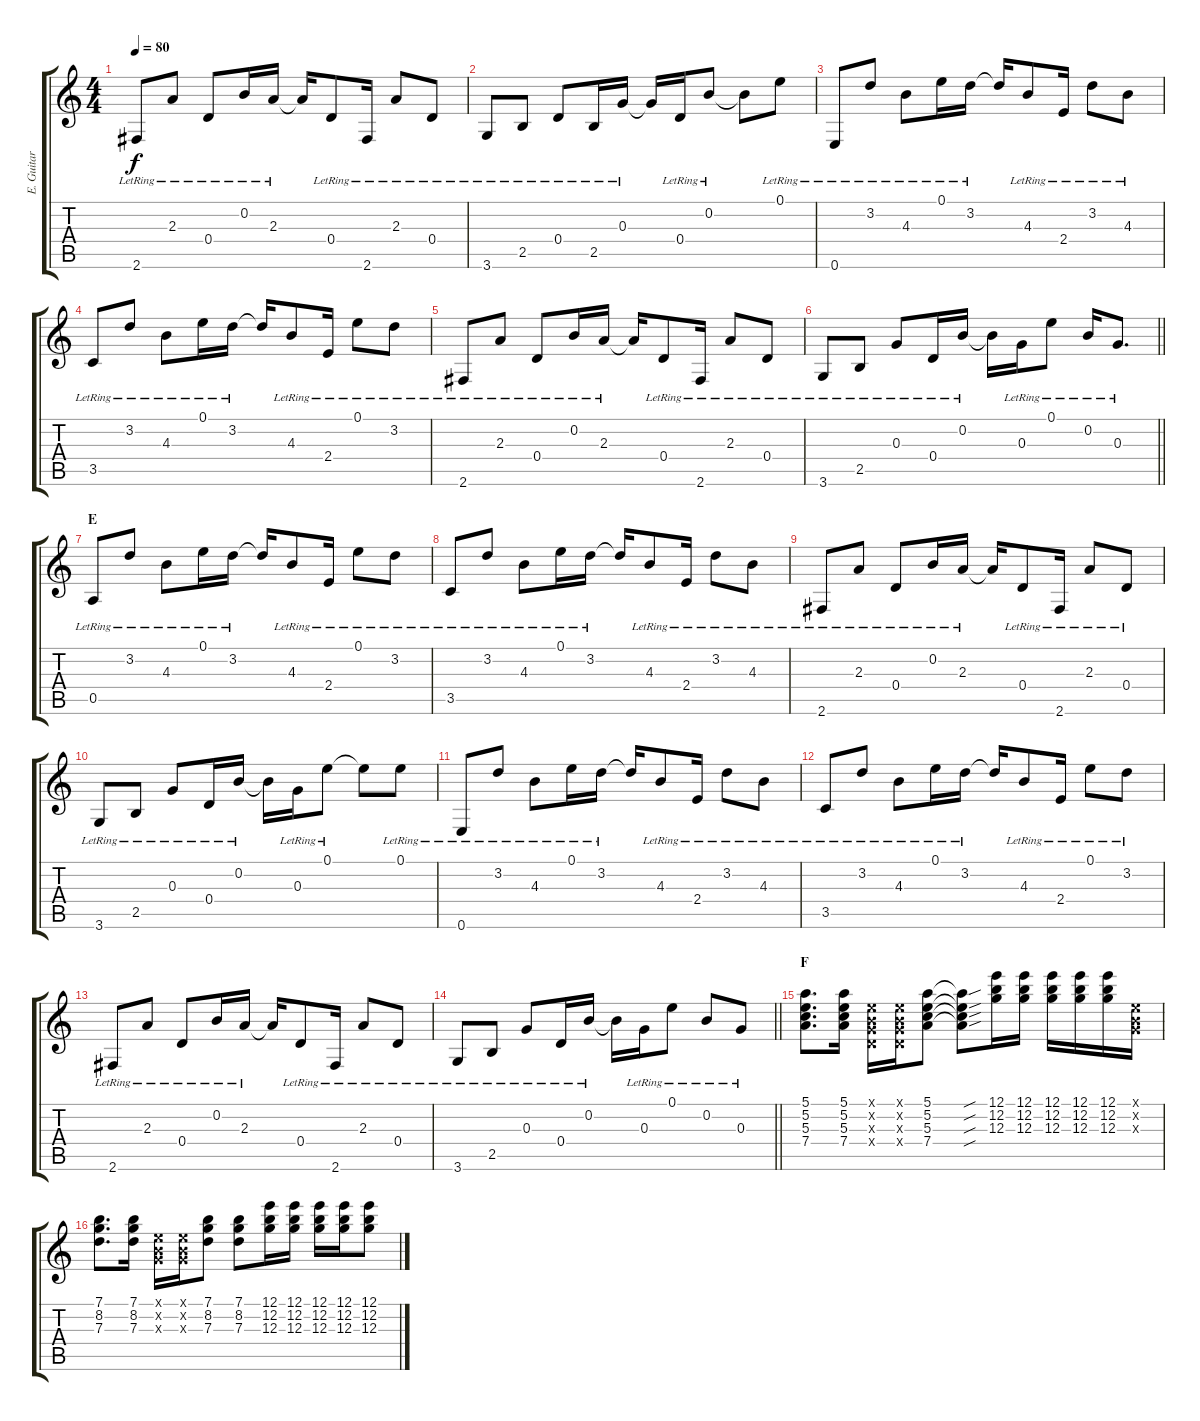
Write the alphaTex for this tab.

\track ("E. Guitar I" "E. Guitar ") {instrument electricguitarclean}
\staff {score tabs}
\tuning (E4 B3 G3 D3 A2 E2) {hide}
\ts (4 4)
\tempo 80
\clef g2
\ks c
2.6{lr}.8{dy f} 2.3{lr}.8 0.4{lr}.8 0.2{lr}.16 2.3{lr}.16 2.3{t}.16 0.4{lr}.8 2.6{lr}.16 2.3{lr}.8 0.4{lr}.8 |
3.6{lr}.8 2.5{lr}.8 0.4{lr}.8 2.5{lr}.16 0.3{lr}.16 0.3{t}.16 0.4{lr}.16 0.2{lr}.8 0.2{t}.8 0.1{lr}.8 |
0.6{lr}.8 3.2{lr}.8 4.3{lr}.8 0.1{lr}.16 3.2{lr}.16 3.2{t}.16 4.3{lr}.8 2.4{lr}.16 3.2{lr}.8 4.3{lr}.8 |
3.5{lr}.8 3.2{lr}.8 4.3{lr}.8 0.1{lr}.16 3.2{lr}.16 3.2{t}.16 4.3{lr}.8 2.4{lr}.16 0.1{lr}.8 3.2{lr}.8 |
2.6{lr}.8 2.3{lr}.8 0.4{lr}.8 0.2{lr}.16 2.3{lr}.16 2.3{t}.16 0.4{lr}.8 2.6{lr}.16 2.3{lr}.8 0.4{lr}.8 |
\barLineRight lightlight
3.6{lr}.8 2.5{lr}.8 0.3{lr}.8 0.4{lr}.16 0.2{lr}.16 0.2{t}.16 0.3{lr}.16 0.1{lr}.8 0.2{lr}.16 0.3{lr}.8{d} |
\section ("" "E")
0.5{lr}.8 3.2{lr}.8 4.3{lr}.8 0.1{lr}.16 3.2{lr}.16 3.2{t}.16 4.3{lr}.8 2.4{lr}.16 0.1{lr}.8 3.2{lr}.8 |
3.5{lr}.8 3.2{lr}.8 4.3{lr}.8 0.1{lr}.16 3.2{lr}.16 3.2{t}.16 4.3{lr}.8 2.4{lr}.16 3.2{lr}.8 4.3{lr}.8 |
2.6{lr}.8 2.3{lr}.8 0.4{lr}.8 0.2{lr}.16 2.3{lr}.16 2.3{t}.16 0.4{lr}.8 2.6{lr}.16 2.3{lr}.8 0.4{lr}.8 |
3.6{lr}.8 2.5{lr}.8 0.3{lr}.8 0.4{lr}.16 0.2{lr}.16 0.2{t}.16 0.3{lr}.16 0.1{lr}.8 0.1{t}.8 0.1{lr}.8 |
0.6{lr}.8 3.2{lr}.8 4.3{lr}.8 0.1{lr}.16 3.2{lr}.16 3.2{t}.16 4.3{lr}.8 2.4{lr}.16 3.2{lr}.8 4.3{lr}.8 |
3.5{lr}.8 3.2{lr}.8 4.3{lr}.8 0.1{lr}.16 3.2{lr}.16 3.2{t}.16 4.3{lr}.8 2.4{lr}.16 0.1{lr}.8 3.2{lr}.8 |
2.6{lr}.8 2.3{lr}.8 0.4{lr}.8 0.2{lr}.16 2.3{lr}.16 2.3{t}.16 0.4{lr}.8 2.6{lr}.16 2.3{lr}.8 0.4{lr}.8 |
\barLineRight lightlight
3.6{lr}.8 2.5{lr}.8 0.3{lr}.8 0.4{lr}.16 0.2{lr}.16 0.2{t}.16 0.3{lr}.16 0.1{lr}.8 0.2{lr}.8 0.3{lr}.8 |
\section ("" "F")
(5.1 5.2 5.3 7.4).8{d} (5.1 5.2 5.3 7.4).16 (0.1{x} 0.2{x} 0.3{x} 0.4{x}).16 (0.1{x} 0.2{x} 0.3{x} 0.4{x}).16 (5.1 5.2 5.3 7.4).8 (5.1{sou t} 5.2{sou t} 5.3{sou t} 7.4{sou t}).8 (12.1 12.2 12.3).16 (12.1 12.2 12.3).16 (12.1 12.2 12.3).16 (12.1 12.2 12.3).16 (12.1 12.2 12.3).16 (0.1{x} 0.2{x} 0.3{x}).16 |
(7.1 8.2 7.3).8{d} (7.1 8.2 7.3).16 (0.1{x} 0.2{x} 0.3{x}).16 (0.1{x} 0.2{x} 0.3{x}).16 (7.1 8.2 7.3).8 (7.1 8.2 7.3).8 (12.1 12.2 12.3).16 (12.1 12.2 12.3).16 (12.1 12.2 12.3).16 (12.1 12.2 12.3).16 (12.1 12.2 12.3).8
